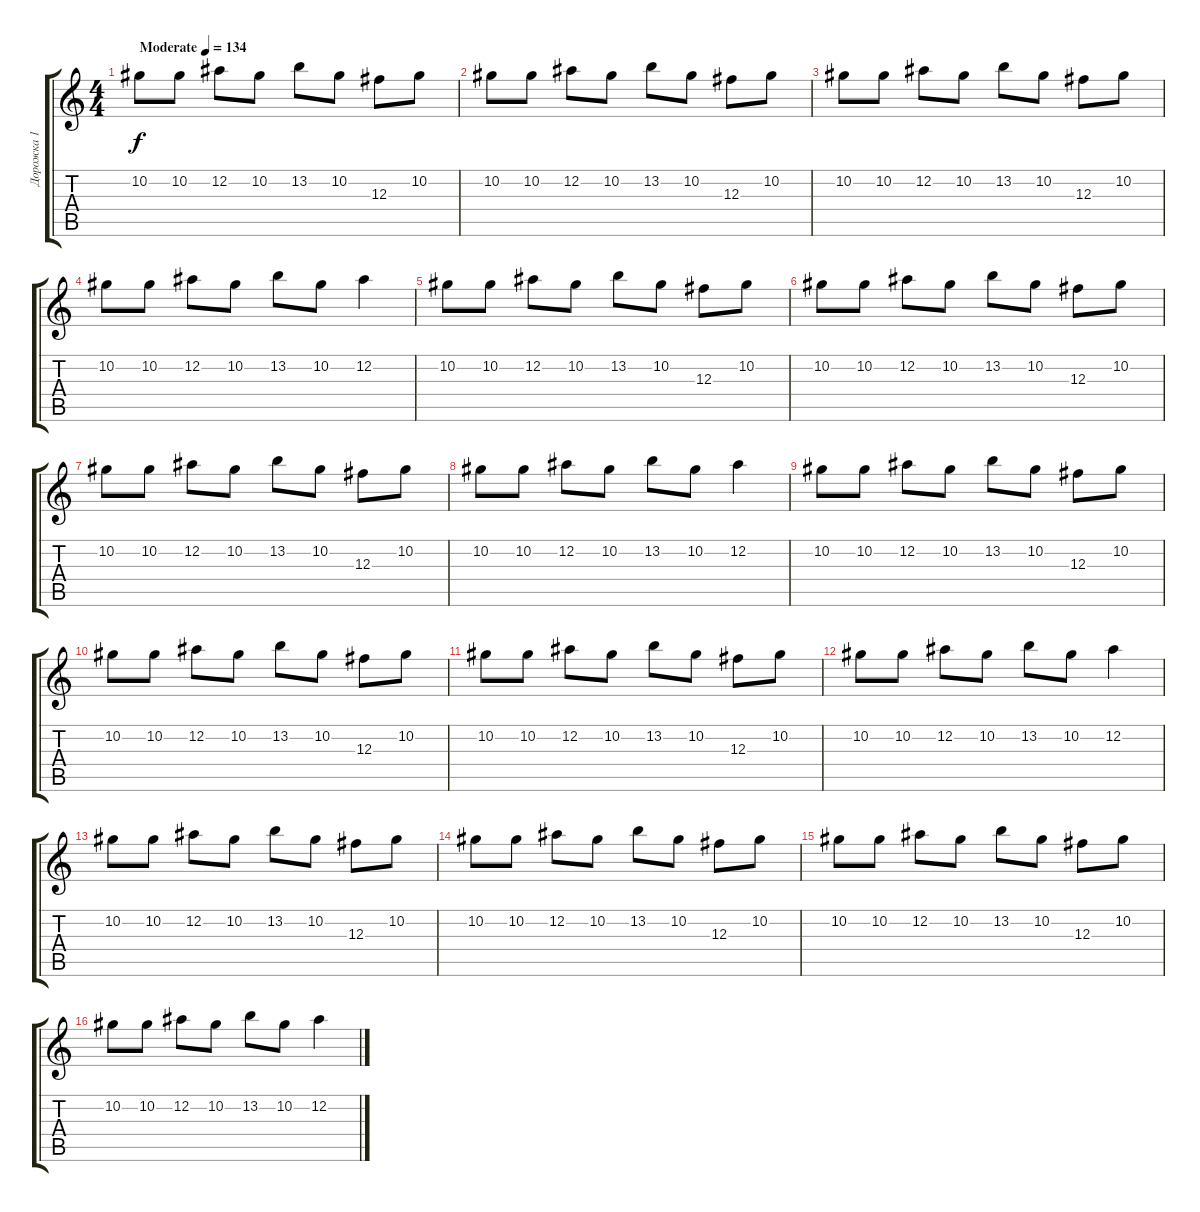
\track ("Дорожка 1" "Дорожка 1") {instrument distortionguitar}
\staff {score tabs}
\tuning (Eb4 Bb3 Gb3 Db3 Ab2 Eb2) {hide}
\ts (4 4)
\tempo (134 "Moderate")
\clef g2
\ks c
10.2.8{dy f instrument distortionguitar} 10.2.8 12.2.8 10.2.8 13.2.8 10.2.8 12.3.8 10.2.8 |
10.2.8 10.2.8 12.2.8 10.2.8 13.2.8 10.2.8 12.3.8 10.2.8 |
10.2.8 10.2.8 12.2.8 10.2.8 13.2.8 10.2.8 12.3.8 10.2.8 |
10.2.8 10.2.8 12.2.8 10.2.8 13.2.8 10.2.8 12.2.4 |
10.2.8 10.2.8 12.2.8 10.2.8 13.2.8 10.2.8 12.3.8 10.2.8 |
10.2.8 10.2.8 12.2.8 10.2.8 13.2.8 10.2.8 12.3.8 10.2.8 |
10.2.8 10.2.8 12.2.8 10.2.8 13.2.8 10.2.8 12.3.8 10.2.8 |
10.2.8 10.2.8 12.2.8 10.2.8 13.2.8 10.2.8 12.2.4 |
10.2.8 10.2.8 12.2.8 10.2.8 13.2.8 10.2.8 12.3.8 10.2.8 |
10.2.8 10.2.8 12.2.8 10.2.8 13.2.8 10.2.8 12.3.8 10.2.8 |
10.2.8 10.2.8 12.2.8 10.2.8 13.2.8 10.2.8 12.3.8 10.2.8 |
10.2.8 10.2.8 12.2.8 10.2.8 13.2.8 10.2.8 12.2.4 |
10.2.8 10.2.8 12.2.8 10.2.8 13.2.8 10.2.8 12.3.8 10.2.8 |
10.2.8 10.2.8 12.2.8 10.2.8 13.2.8 10.2.8 12.3.8 10.2.8 |
10.2.8 10.2.8 12.2.8 10.2.8 13.2.8 10.2.8 12.3.8 10.2.8 |
10.2.8 10.2.8 12.2.8 10.2.8 13.2.8 10.2.8 12.2.4
